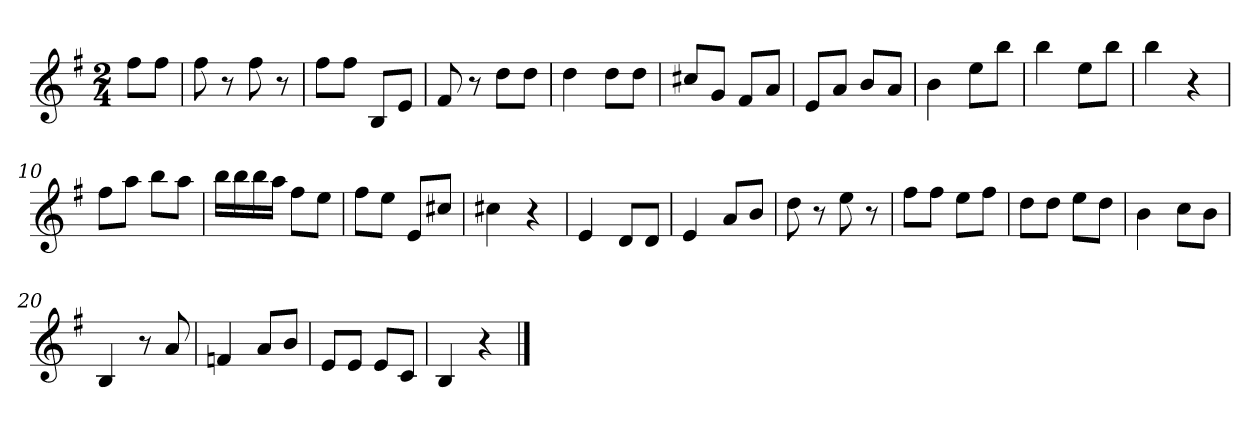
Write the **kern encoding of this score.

**kern
*part1
*staff1
*clefG2
*k[f#]
*G:
*M2/4
=
8ff#L
8ff#J
=1
8ff#
8r
8ff#
8r
=2
8ff#L
8ff#J
8BL
8eJ
=3
8f#
8r
8ddL
8ddJ
=4
4dd
8ddL
8ddJ
=5
8cc#XL
8gJ
8f#L
8aJ
=6
8eL
8aJ
8bL
8aJ
=7
4b
8eeL
8bbJ
=8
4bb
8eeL
8bbJ
=9
4bb
4r
=10
8ff#L
8aaJ
8bbL
8aaJ
=11
16bbLL
16bb
16bb
16aaJJ
8ff#L
8eeJ
=12
8ff#L
8eeJ
8eL
8cc#XJ
=13
4cc#X
4r
=14
4e
8dL
8dJ
=15
4e
8aL
8bJ
=16
8dd
8r
8ee
8r
=17
8ff#L
8ff#J
8eeL
8ff#J
=18
8ddL
8ddJ
8eeL
8ddJ
=19
4b
8ccL
8bJ
=20
4B
8r
8a
=21
4fn
8aL
8bJ
=22
8eL
8eJ
8eL
8cJ
=23
4B
4r
==
*-
